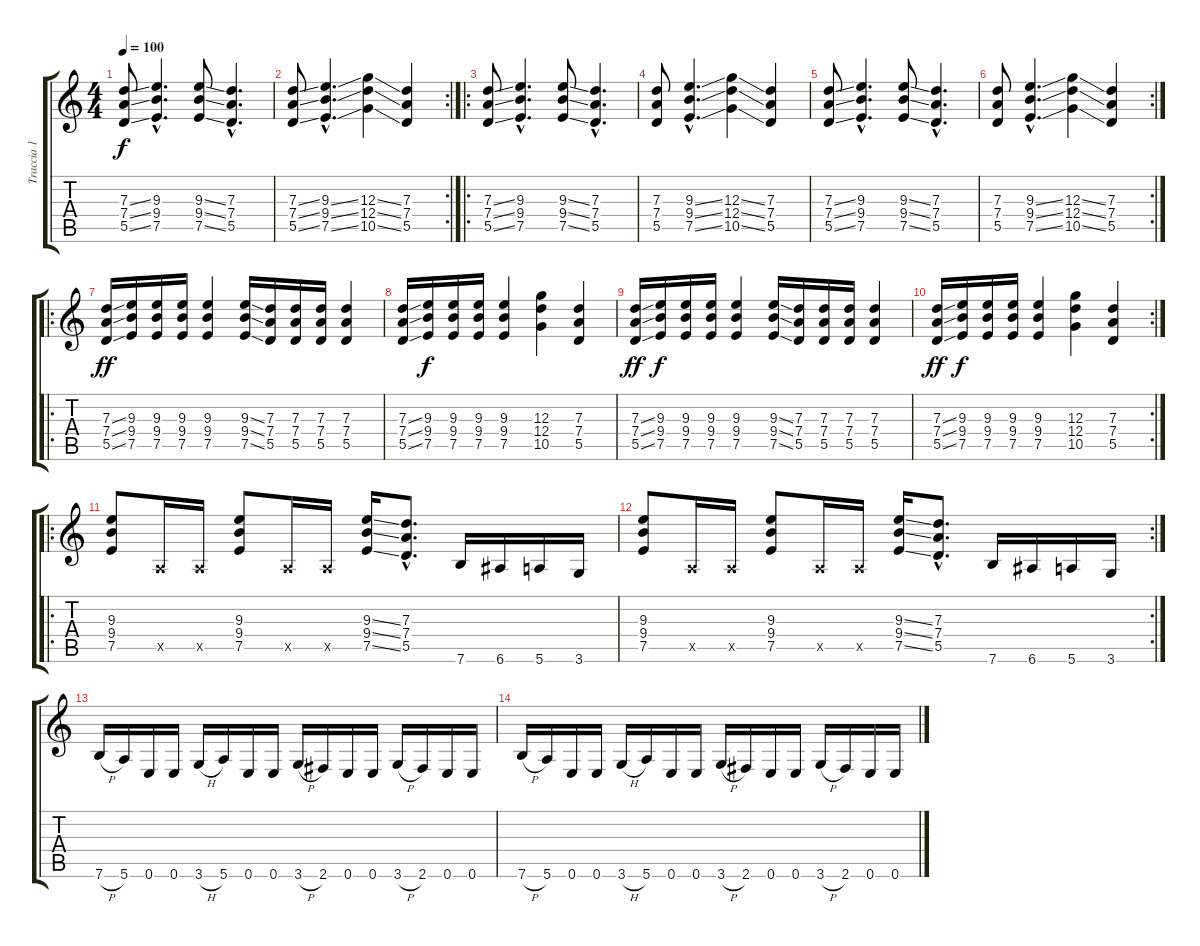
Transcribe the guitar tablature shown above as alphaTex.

\track ("Traccia 1" "Traccia 1") {instrument distortionguitar}
\staff {score tabs}
\tuning (E4 B3 G3 D3 A2 E2) {hide}
\ts (4 4)
\tempo 100
\clef g2
\ks c
(7.3{ss} 7.4{ss} 5.5{ss}).8{dy f} (9.3{hac} 9.4{hac} 7.5{hac}).4{d} (9.3{ss} 9.4{ss} 7.5{ss}).8 (7.3{hac} 7.4{hac} 5.5{hac}).4{d} |
\rc 2
(7.3{ss} 7.4{ss} 5.5{ss}).8 (9.3{ss hac} 9.4{ss hac} 7.5{ss hac}).4{d} (12.3{ss} 12.4{ss} 10.5{ss}).4 (7.3 7.4 5.5).4 |
\ro
(7.3{ss} 7.4{ss} 5.5{ss}).8{volume 16} (9.3{hac} 9.4{hac} 7.5{hac}).4{d} (9.3{ss} 9.4{ss} 7.5{ss}).8 (7.3{hac} 7.4{hac} 5.5{hac}).4{d} |
(7.3 7.4 5.5).8 (9.3{ss hac} 9.4{ss hac} 7.5{ss hac}).4{d} (12.3{ss} 12.4{ss} 10.5{ss}).4 (7.3 7.4 5.5).4 |
(7.3{ss} 7.4{ss} 5.5{ss}).8 (9.3{hac} 9.4{hac} 7.5{hac}).4{d} (9.3{ss} 9.4{ss} 7.5{ss}).8 (7.3{hac} 7.4{hac} 5.5{hac}).4{d} |
\rc 2
(7.3 7.4 5.5).8 (9.3{ss hac} 9.4{ss hac} 7.5{ss hac}).4{d} (12.3{ss} 12.4{ss} 10.5{ss}).4 (7.3 7.4 5.5).4 |
\ro
(7.3{ss} 7.4{ss} 5.5{ss}).16{dy ff} (9.3 9.4 7.5).16 (9.3 9.4 7.5).16 (9.3 9.4 7.5).16 (9.3 9.4 7.5).4 (9.3{ss} 9.4{ss} 7.5{ss}).16 (7.3 7.4 5.5).16 (7.3 7.4 5.5).16 (7.3 7.4 5.5).16 (7.3 7.4 5.5).4 |
(7.3{ss} 7.4{ss} 5.5{ss}).16 (9.3 9.4 7.5).16{dy f} (9.3 9.4 7.5).16 (9.3 9.4 7.5).16 (9.3 9.4 7.5).4 (12.3 12.4 10.5).4 (7.3 7.4 5.5).4 |
(7.3{ss} 7.4{ss} 5.5{ss}).16{dy ff} (9.3 9.4 7.5).16{dy f} (9.3 9.4 7.5).16 (9.3 9.4 7.5).16 (9.3 9.4 7.5).4 (9.3{ss} 9.4{ss} 7.5{ss}).16 (7.3 7.4 5.5).16 (7.3 7.4 5.5).16 (7.3 7.4 5.5).16 (7.3 7.4 5.5).4 |
\rc 2
(7.3{ss} 7.4{ss} 5.5{ss}).16{dy ff} (9.3 9.4 7.5).16{dy f} (9.3 9.4 7.5).16 (9.3 9.4 7.5).16 (9.3 9.4 7.5).4 (12.3 12.4 10.5).4 (7.3 7.4 5.5).4 |
\ro
(9.3 9.4 7.5).8 0.5{x}.16 0.5{x}.16 (9.3 9.4 7.5).8 0.5{x}.16 0.5{x}.16 (9.3{ss} 9.4{ss} 7.5{ss}).16 (7.3{hac} 7.4{hac} 5.5{hac}).8{d} 7.6.16 6.6.16 5.6.16 3.6.16 |
\rc 2
(9.3 9.4 7.5).8 0.5{x}.16 0.5{x}.16 (9.3 9.4 7.5).8 0.5{x}.16 0.5{x}.16 (9.3{ss} 9.4{ss} 7.5{ss}).16 (7.3{hac} 7.4{hac} 5.5{hac}).8{d} 7.6.16 6.6.16 5.6.16 3.6.16 |
7.6{h}.16 5.6.16 0.6.16 0.6.16 3.6{h}.16 5.6.16 0.6.16 0.6.16 3.6{h}.16 2.6.16 0.6.16 0.6.16 3.6{h}.16 2.6.16 0.6.16 0.6.16 |
7.6{h}.16 5.6.16 0.6.16 0.6.16 3.6{h}.16 5.6.16 0.6.16 0.6.16 3.6{h}.16 2.6.16 0.6.16 0.6.16 3.6{h}.16 2.6.16 0.6.16 0.6.16
